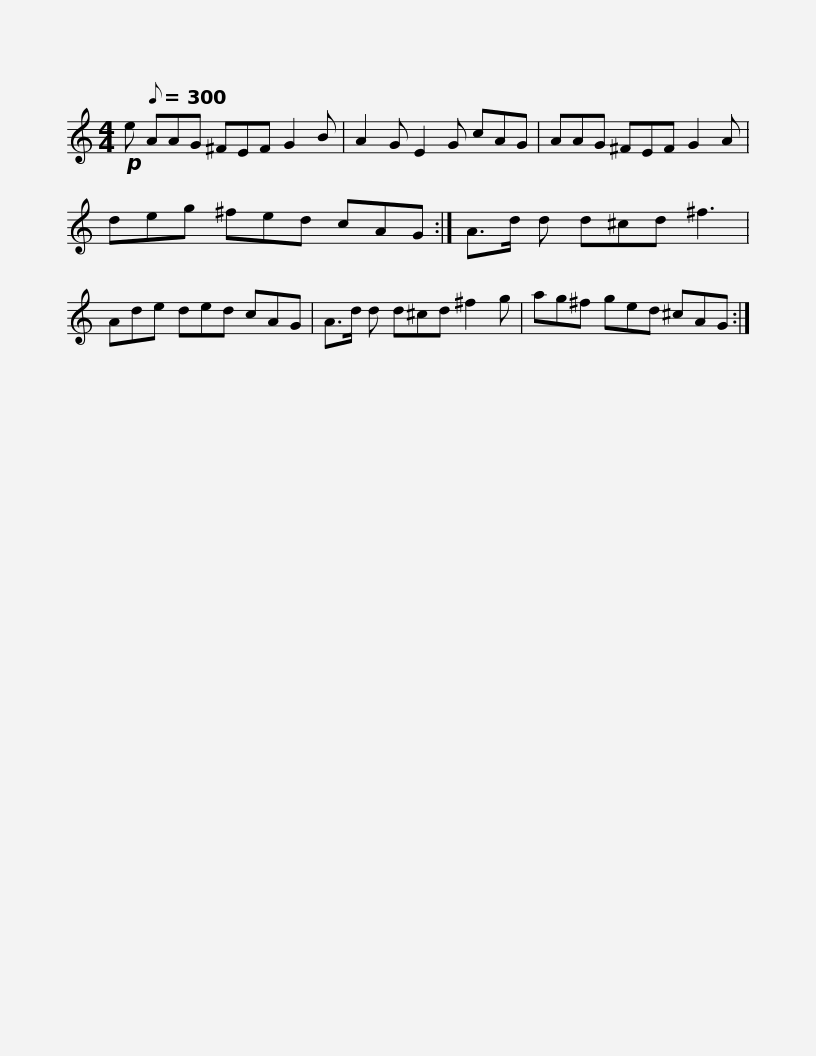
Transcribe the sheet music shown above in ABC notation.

X:1
L:1/8
M:4/4
I:linebreak $
K:C
V:1 treble
V:1
!p! e[Q:1/8=300] AAG ^FEF G2 B | A2 G E2 G cAG | AAG ^FEF G2 A | deg ^fed cAG :| A>d d d^cd ^f3 |$ %5
 Ade ded cAG | A>d d d^cd ^f2 g | ag^f ged ^cAG :| %8
